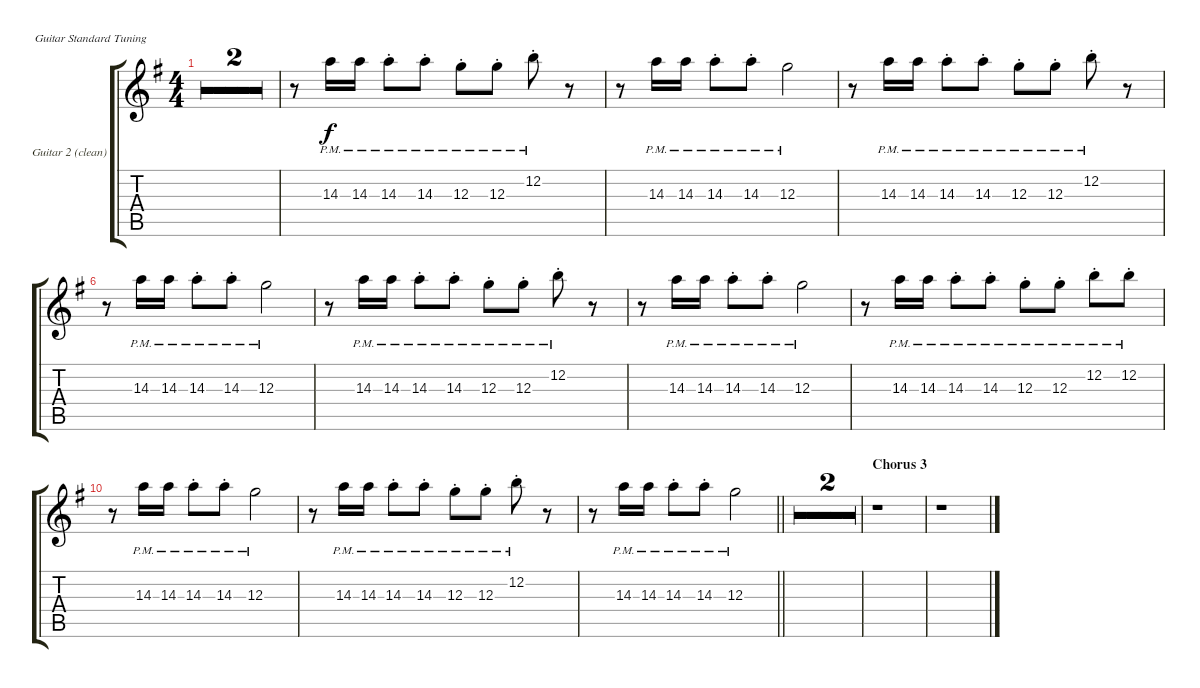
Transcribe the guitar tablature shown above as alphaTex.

\defaultSystemsLayout 4
\bracketExtendMode groupsimilarinstruments
\useSystemSignSeparator
\multiBarRest
\multiTrackTrackNamePolicy allsystems
\firstSystemTrackNameMode fullname
\firstSystemTrackNameOrientation horizontal
\otherSystemsTrackNameOrientation horizontal
\defaultBarNumberDisplay FirstOfSystem
\track ("Guitar 2 (clean)" "Gtr. 2") {multiBarRest instrument overdrivenguitar}
\staff {score tabs}
\tuning (E4 B3 G3 D3 A2 E2)
\ts (4 4)
\tempo 138
\clef g2
\ks g
r.1{dy f} |
r.1 |
r.8 14.3{pm}.16 14.3{pm}.16 14.3{pm st}.8 14.3{pm st}.8 12.3{pm st}.8 12.3{pm st}.8 12.2{pm st}.8 r.8 |
r.8 14.3{pm}.16 14.3{pm}.16 14.3{pm st}.8 14.3{pm st}.8 12.3{pm}.2 |
r.8 14.3{pm}.16 14.3{pm}.16 14.3{pm st}.8 14.3{pm st}.8 12.3{pm st}.8 12.3{pm st}.8 12.2{pm st}.8 r.8 |
r.8 14.3{pm}.16 14.3{pm}.16 14.3{pm st}.8 14.3{pm st}.8 12.3{pm}.2 |
r.8 14.3{pm}.16 14.3{pm}.16 14.3{pm st}.8 14.3{pm st}.8 12.3{pm st}.8 12.3{pm st}.8 12.2{pm st}.8 r.8 |
r.8 14.3{pm}.16 14.3{pm}.16 14.3{pm st}.8 14.3{pm st}.8 12.3{pm}.2 |
r.8 14.3{pm}.16 14.3{pm}.16 14.3{pm st}.8 14.3{pm st}.8 12.3{pm st}.8 12.3{pm st}.8 12.2{pm st}.8 12.2{pm st}.8 |
r.8 14.3{pm}.16 14.3{pm}.16 14.3{pm st}.8 14.3{pm st}.8 12.3{pm}.2 |
r.8 14.3{pm}.16 14.3{pm}.16 14.3{pm st}.8 14.3{pm st}.8 12.3{pm st}.8 12.3{pm st}.8 12.2{pm st}.8 r.8 |
\barLineRight lightlight
r.8 14.3{pm}.16 14.3{pm}.16 14.3{pm st}.8 14.3{pm st}.8 12.3{pm}.2 |
r.1 |
\barLineRight lightlight
r.1 |
\section ("" "Chorus 3")
r.1 |
r.1
